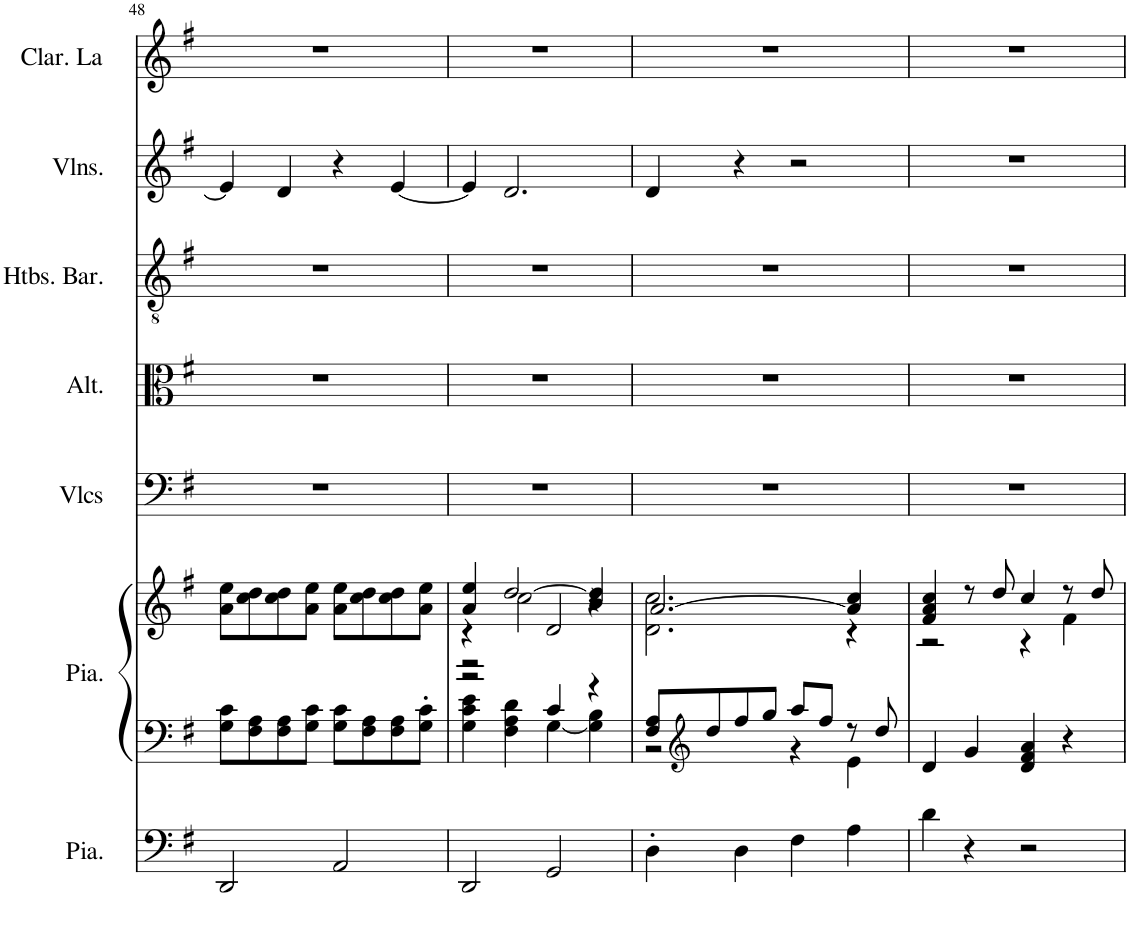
**kern	**kern	**kern	**kern	**kern	**kern	**kern	**kern
*part7	*part6	*part6	*part5	*part4	*part3	*part2	*part1
*staff8	*staff7	*staff6	*staff5	*staff4	*staff3	*staff2	*staff1
*I"Piano, Pedals	*I"Piano, Organ	*	*I"Violoncelles, Bass	*I"Altos, Tenor	*I"Hautbois Baryton, Alto	*I"Violons, Soprano	*I"Clarinette en La, Soprano solo
*I'Pia.	*I'Pia.	*	*I'Vlcs	*I'Alt.	*I'Htbs. Bar.	*I'Vlns.	*I'Clar. La
!!LO:PB:g=z
*clefF4	*clefF4	*clefG2	*clefF4	*clefC3	*clefGv2	*clefG2	*clefG2
*	*	*	*	*	*	*	*Trd2c3
*k[f#]	*k[f#]	*k[f#]	*k[f#]	*k[f#]	*k[f#]	*k[f#]	*k[f#]
*M4/4	*M4/4	*M4/4	*M4/4	*M4/4	*M4/4	*M4/4	*M4/4
=48	=48	=48	=48	=48	=48	=48	=48
2DD/	8G\ 8c\L	8a\ 8ee\L	1r	1r	1r	4e/]	1r
.	8F#\ 8A\	8cc\ 8dd\	.	.	.	.	.
.	8F#\ 8A\	8cc\ 8dd\	.	.	.	4d/	.
.	8G\ 8c\J	8a\ 8ee\J	.	.	.	.	.
2AA/	8G\ 8c\L	8a\ 8ee\L	.	.	.	4r	.
.	8F#\ 8A\	8cc\ 8dd\	.	.	.	.	.
.	8F#\ 8A\	8cc\ 8dd\	.	.	.	[4e/	.
.	8G\' 8c\'J	8a\ 8ee\J	.	.	.	.	.
=49	=49	=49	=49	=49	=49	=49	=49
*	*^	*^	*	*	*	*	*
*	*	*	*	*^	*	*	*	*	*
2DD/	2r	4G\ 4c\ 4e\	4a/ 4ee/	4r	2r	1r	1r	1r	4e/]	1r
.	.	4F#\ 4A\ 4d\	[2dd/	2cc\	.	.	.	.	2.d/	.
2GG/	4c/	[4G\	.	.	2d/	.	.	.	.	.
.	4r	4G\] 4B\	4b/ 4dd/]	4r	.	.	.	.	.	.
*	*	*	*	*v	*v	*	*	*	*	*
=50	=50	=50	=50	=50	=50	=50	=50	=50	=50
4D'\	8F#/ 8A/L	2r	[2.a/	2.d\ 2.cc\	1r	1r	1r	4d/	1r
*	*clefG2	*	*	*	*	*	*	*	*
.	8dd/	.	.	.	.	.	.	.	.
4D\	8ff#/	.	.	.	.	.	.	4r	.
.	8gg/J	.	.	.	.	.	.	.	.
4F#\	8aa/L	4r	.	.	.	.	.	2r	.
.	8ff#/J	.	.	.	.	.	.	.	.
4A\	8r	4e\	4a/] 4cc/	4r	.	.	.	.	.
.	8dd/	.	.	.	.	.	.	.	.
*	*v	*v	*	*	*	*	*	*	*
=51	=51	=51	=51	=51	=51	=51	=51	=51
4d\	4d/	4f#/ 4a/ 4cc/	2r	1r	1r	1r	1r	1r
4r	4g/	8r	.	.	.	.	.	.
.	.	8dd/	.	.	.	.	.	.
2r	4d/ 4f#/ 4a/	4cc/	4r	.	.	.	.	.
.	4r	8r	4f#\	.	.	.	.	.
.	.	8dd/	.	.	.	.	.	.
*	*	*v	*v	*	*	*	*	*
=	=	=	=	=	=	=	=
*-	*-	*-	*-	*-	*-	*-	*-
